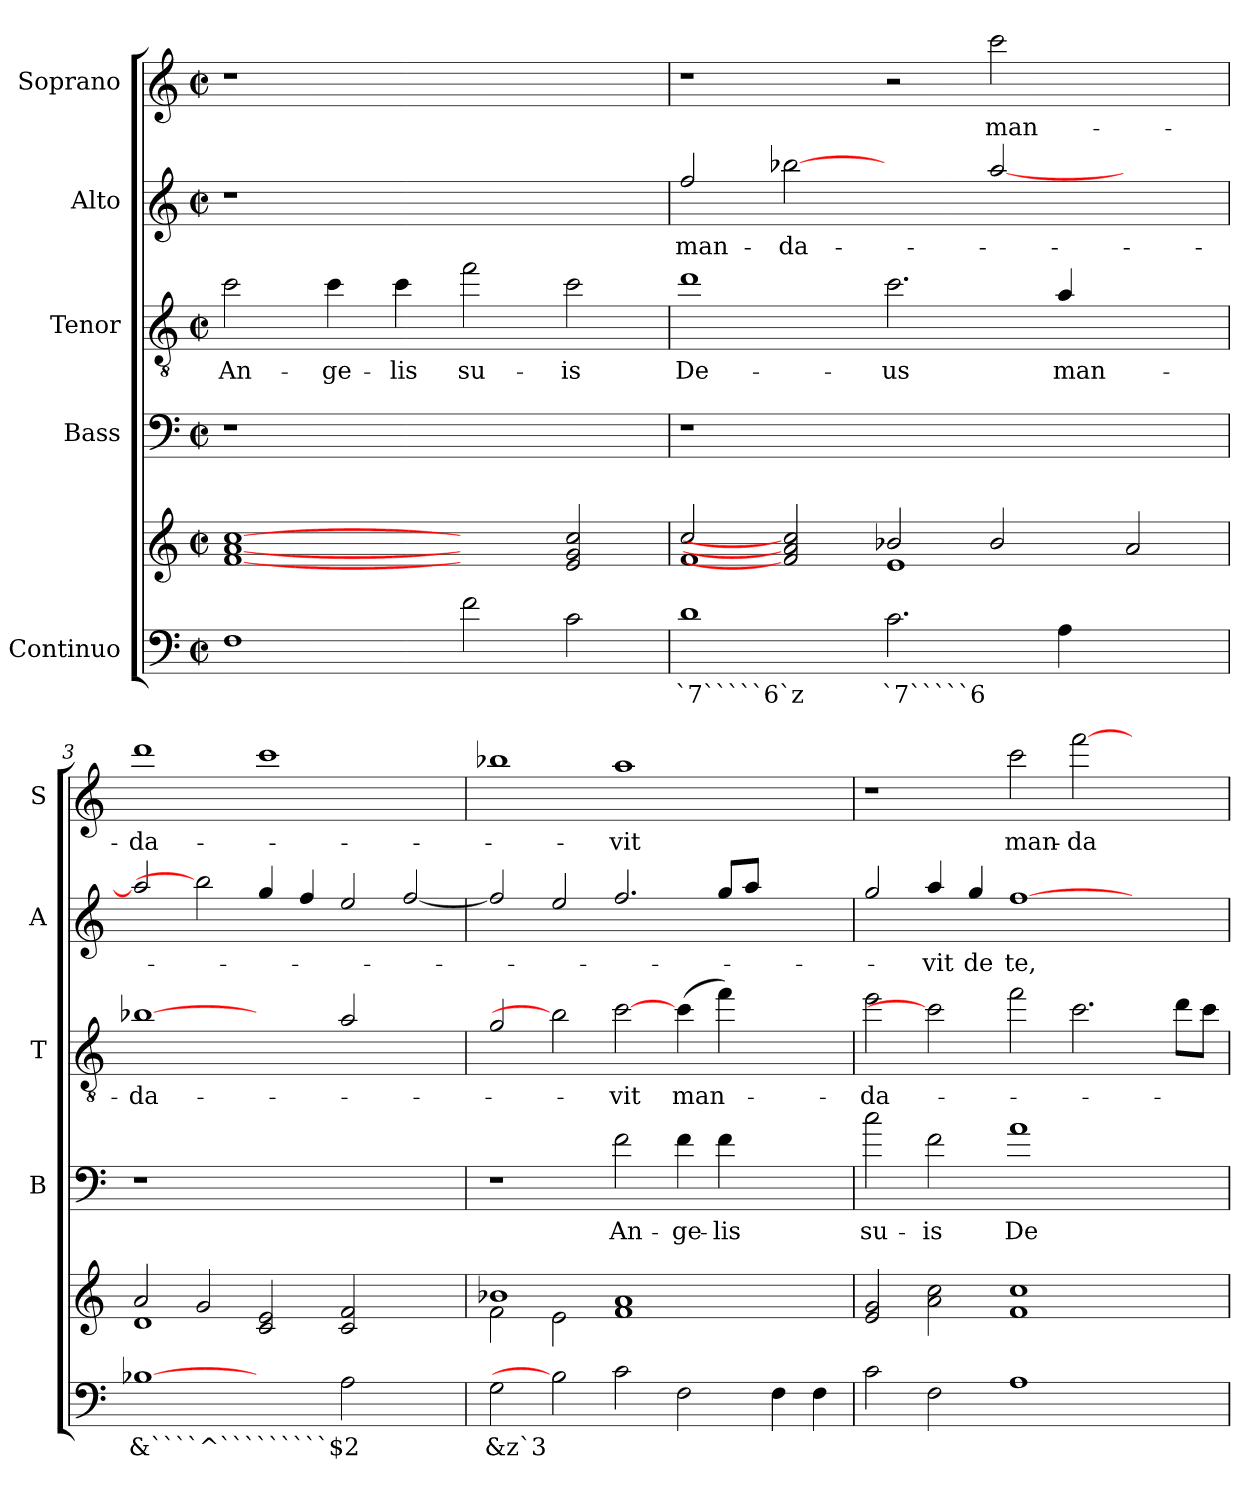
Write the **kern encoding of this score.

**kern	**text	**kern	**kern	**text	**kern	**text	**kern	**text	**kern	**text
*part5	*part5	*part5	*part4	*part4	*part3	*part3	*part2	*part2	*part1	*part1
*staff6	*staff6	*staff5	*staff4	*staff4	*staff3	*staff3	*staff2	*staff2	*staff1	*staff1
*I"Continuo	*	*	*I"Bass	*	*I"Tenor	*	*I"Alto	*	*I"Soprano	*
*	*	*	*I'B	*	*I'T	*	*I'A	*	*I'S	*
*clefF4	*	*clefG2	*clefF4	*	*clefGv2	*	*clefG2	*	*clefG2	*
*	*	*	*ITrd7c12	*	*ITrd7c12	*	*ITrd7c12	*	*ITrd7c12	*
*k[]	*	*k[]	*k[]	*	*k[]	*	*k[]	*	*k[]	*
*C:	*	*C:	*C:	*	*C:	*	*C:	*	*C:	*
*M2/2	*	*M2/2	*M2/2	*	*M2/2	*	*M2/2	*	*M2/2	*
*met(c|)	*	*met(c|)	*met(c|)	*	*met(c|)	*	*met(c|)	*	*met(c|)	*
=1	=1	=1	=1	=1	=1	=1	=1	=1	=1	=1
!	!	!	!	!	!	!LO:LY:b	!	!	!	!
1F	.	[1f! [1a! [1cc!	1r	.	2c\	An-	1r	.	1r	.
!	!	!	!	!	!	!LO:LY:b	!	!	!	!
.	.	.	.	.	4c\	-ge-	.	.	.	.
!	!	!	!	!	!	!LO:LY:b	!	!	!	!
.	.	.	.	.	4c\	-lis	.	.	.	.
!	!	!	!	!	!	!LO:LY:b	!	!	!	!
2f\	.	2ryy	1ryy	.	2f\	su-	1ryy	.	1ryy	.
!	!	!	!	!	!	!LO:LY:b	!	!	!	!
2c\	.	2e!/ 2g!/ 2cc!/	.	.	2c\	-is	.	.	.	.
=2	=2	=2	=2	=2	=2	=2	=2	=2	=2	=2
!	!LO:LY:b	!	!	!	!	!	!	!	!	!
*	*	*^	*	*	*	*	*	*	*	*
!	!	!	!	!	!	!	!LO:LY:b	!	!	!	!
!	!	!	!	!	!	!	!	!	!LO:LY:b	!	!
1d	`7`````6`z	2cc!/	1f!	1r	.	1d	De-	2f/	man-	1r	.
!	!	!	!	!	!	!	!	!	!LO:LY:b	!	!
.	.	2f!] 2a!] 2cc!]	.	.	.	.	.	[2b-X	-da-	.	.
!	!LO:LY:b	!	!	!	!	!	!	!	!	!	!
!	!	!	!	!	!	!	!LO:LY:b	!	!	!	!
2.c\	`7`````6	2b-X!/	1e!	1.ryy	.	2.c\	-us	2ryy	.	2r	.
!	!	!	!	!	!	!	!	!	!	!	!LO:LY:b
.	.	2b-!/	.	.	.	.	.	[2a/	.	2cc\	man-
!	!	!	!	!	!	!	!LO:LY:b	!	!	!	!
4A\	.	.	.	.	.	4A/	man-	.	.	.	.
2ryy	.	2a!/	2ryy	.	.	2ryy	.	2ryy	.	2ryy	.
=3	=3	=3	=3	=3	=3	=3	=3	=3	=3	=3	=3
!	!LO:LY:b	!	!	!	!	!	!	!	!	!	!
!	!	!	!	!	!	!	!LO:LY:b	!	!	!	!
!	!	!	!	!	!	!	!	!	!	!	!LO:LY:b
[1B-X	&````^`````````$2	2a!/	1d!	1r	.	[1B-X	-da-	2a/]	.	1dd	-da-
.	.	2g!/	.	.	.	.	.	2b-]	.	.	.
2ryy	.	2c!/ 2e!/	1ryy	1.ryy	.	2ryy	.	4g/	.	1cc	.
.	.	.	.	.	.	.	.	4f/	.	.	.
2A\	.	2c!/ 2f!/	.	.	.	2A/	.	2e/	.	.	.
2ryy	.	2ryy	2ryy	.	.	2ryy	.	[2f/	.	2ryy	.
=4	=4	=4	=4	=4	=4	=4	=4	=4	=4	=4	=4
!	!LO:LY:b	!	!	!	!	!	!	!	!	!	!
2G\	&z`3	1b-X!	2f!\	1r	.	2G/	.	2f/]	.	1b-X	.
2B-]	.	.	2e!\	.	.	2B-]	.	2e/	.	.	.
!	!	!	!	!	!LO:LY:b	!	!	!	!	!	!
!	!	!	!	!	!	!	!LO:LY:b	!	!	!	!
!	!	!	!	!	!	!	!	!	!	!	!LO:LY:b
2c\	.	1f! 1a!	1ryy	2F\	An-	[2c	-vit	2.f/	.	1a	-vit
!	!	!	!	!	!LO:LY:b	!	!	!	!	!	!
!	!	!	!	!	!	!	!LO:LY:b	!	!	!	!
2F\	.	.	.	4F\	-ge-	(>4c\	man-	.	.	.	.
!	!	!	!	!	!LO:LY:b	!	!	!	!	!	!
.	.	.	.	4F\	-lis	4f\)	.	8g/L	.	.	.
.	.	.	.	.	.	.	.	8a/J	.	.	.
4F\	.	2ryy	2ryy	2ryy	.	2ryy	.	2ryy	.	2ryy	.
4F\	.	.	.	.	.	.	.	.	.	.	.
*	*	*v	*v	*	*	*	*	*	*	*	*
=5	=5	=5	=5	=5	=5	=5	=5	=5	=5	=5
!	!	!	!	!LO:LY:b	!	!	!	!	!	!
!	!	!	!	!	!	!LO:LY:b	!	!	!	!
2c\	.	2e!/ 2g!/	2c\	su-	2e\	-da-	2g/	.	1r	.
!	!	!	!	!LO:LY:b	!	!	!	!	!	!
!	!	!	!	!	!	!	!	!LO:LY:b	!	!
2F\	.	2a!\ 2cc!\	2F\	-is	2c]	.	4a/	-vit	.	.
!	!	!	!	!	!	!	!	!LO:LY:b	!	!
.	.	.	.	.	.	.	4g/	de	.	.
!	!	!	!	!LO:LY:b	!	!	!	!	!	!
!	!	!	!	!	!	!	!	!LO:LY:b	!	!
!	!	!	!	!	!	!	!	!	!	!LO:LY:b
1A	.	1f! 1cc!	1A	De-	2f\	.	[1f	te,	2cc\	man-
!	!	!	!	!	!	!	!	!	!	!LO:LY:b
.	.	.	.	.	2.c\	.	.	.	[2ff\	-da-
2ryy	.	2ryy	2ryy	.	.	.	2ryy	.	2ryy	.
.	.	.	.	.	8d\L	.	.	.	.	.
.	.	.	.	.	8c\J	.	.	.	.	.
=	=	=	=	=	=	=	=	=	=	=
*-	*-	*-	*-	*-	*-	*-	*-	*-	*-	*-
